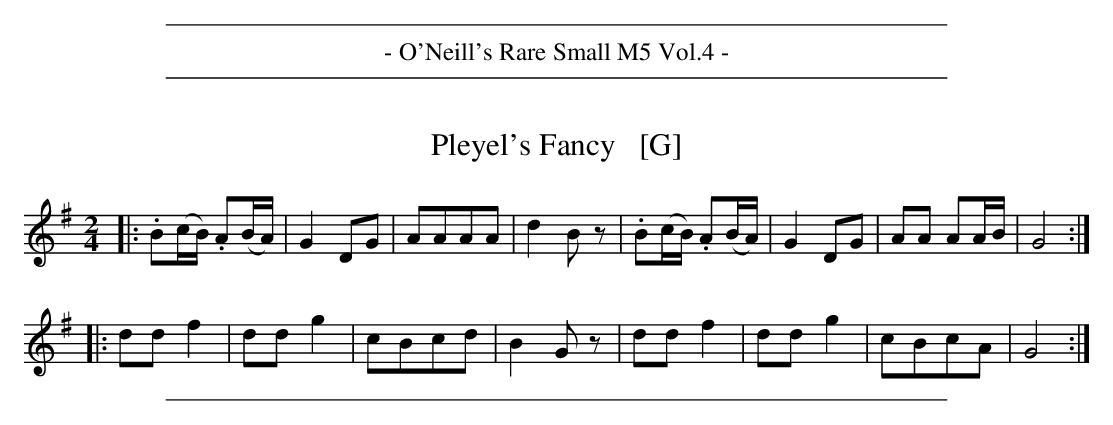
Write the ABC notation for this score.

X:1
T: Pleyel's Fancy   [G]
M: 2/4
L: 1/8
K: G
|:\
.B(c/B/) .A(B/A/) | G2DG | AAAA | d2Bz |\
.B(c/B/) .A(B/A/) | G2DG | AA AA/B/ | G4 ::
ddf2 | ddg2 | cBcd | B2Gz |\
ddf2 | ddg2 | cBcA | G4 :|
